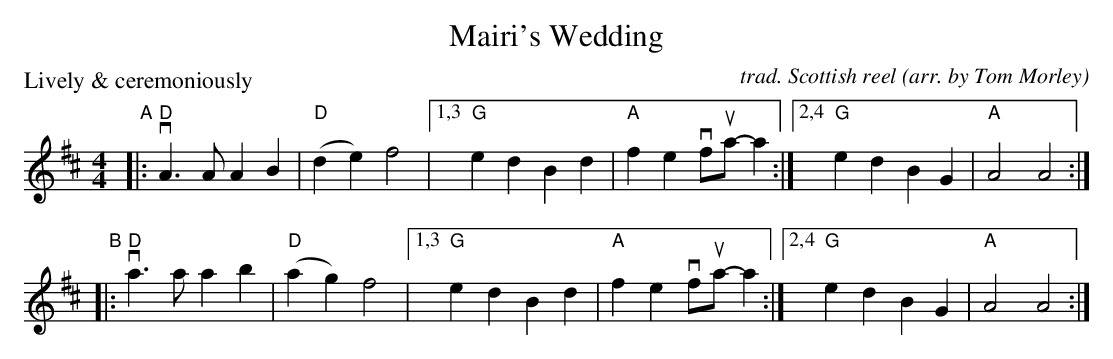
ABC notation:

X:1
T: Mairi's Wedding
C: trad. Scottish reel
O: arr. by Tom Morley
P: Lively & ceremoniously
M: 4/4
L: 1/8
K: D
"^A"\
|:   "D"vA3A A2B2 | "D"(d2e2) f4 |\
[1,3 "G"e2d2 B2d2 | "A"f2e2 vfua-a2 :|\
[2,4 "G"e2d2 B2G2 | "A"A4 A4 :|
"^B"\
|:   "D"va3a a2b2 | "D"(a2g2) f4 |\
[1,3 "G"e2d2 B2d2 | "A"f2e2 vfua-a2 :|\
[2,4 "G"e2d2 B2G2 | "A"A4 A4 :|
